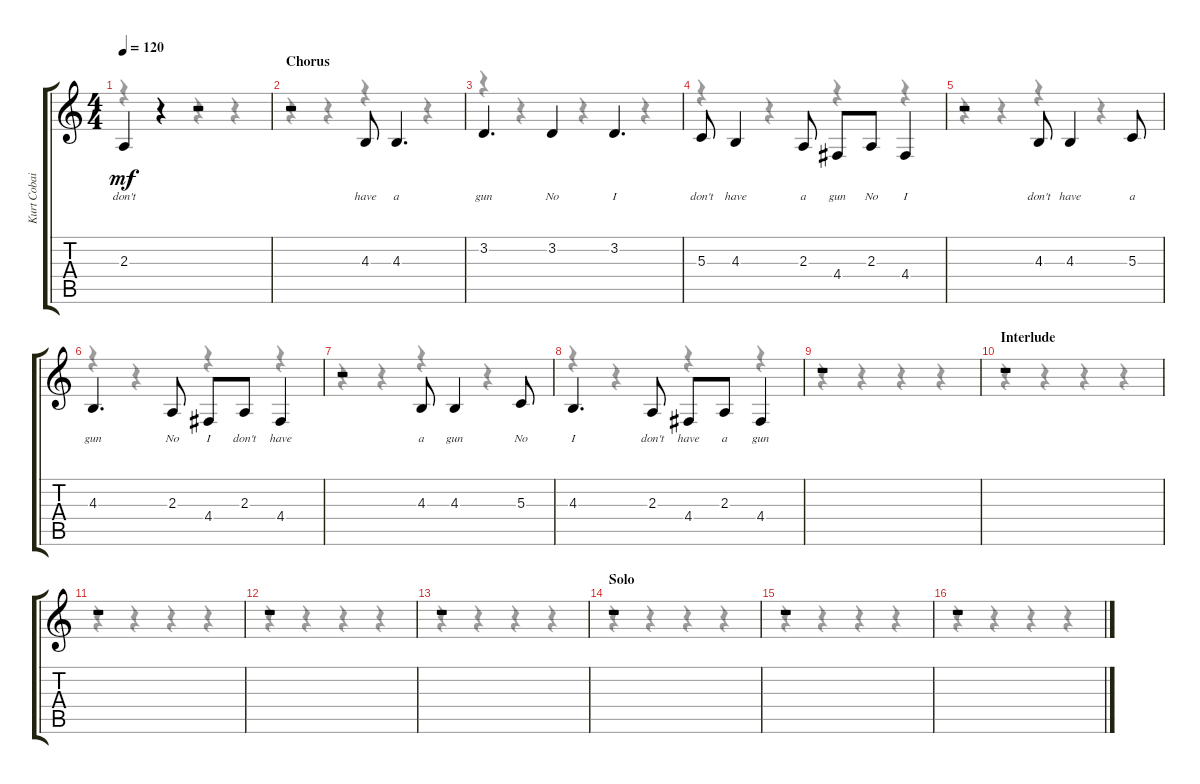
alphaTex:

\track ("Kurt Cobain (Voice)" "Kurt Cobai") {instrument cello}
\staff {score tabs}
\tuning (E4 B3 G3 D3 A2 E2) {hide}
\voice
\ts (4 4)
\tempo 120
\clef g2
\ks c
2.3{t}.4{lyrics (0 "don't") lyrics (1 "") lyrics (2 "") lyrics (3 "") lyrics (4 "") dy mf} r.4 r.2 |
\section ("" "Chorus")
r.2 4.3.8{lyrics (0 "have") lyrics (1 "") lyrics (2 "") lyrics (3 "") lyrics (4 "")} 4.3.4{d lyrics (0 "a") lyrics (1 "") lyrics (2 "") lyrics (3 "") lyrics (4 "")} |
3.2.4{d lyrics (0 "gun") lyrics (1 "") lyrics (2 "") lyrics (3 "") lyrics (4 "")} 3.2.4{lyrics (0 "No") lyrics (1 "") lyrics (2 "") lyrics (3 "") lyrics (4 "")} 3.2.4{d lyrics (0 "I") lyrics (1 "") lyrics (2 "") lyrics (3 "") lyrics (4 "")} |
5.3.8{lyrics (0 "don't") lyrics (1 "") lyrics (2 "") lyrics (3 "") lyrics (4 "")} 4.3.4{lyrics (0 "have") lyrics (1 "") lyrics (2 "") lyrics (3 "") lyrics (4 "")} 2.3.8{lyrics (0 "a") lyrics (1 "") lyrics (2 "") lyrics (3 "") lyrics (4 "")} 4.4.8{lyrics (0 "gun") lyrics (1 "") lyrics (2 "") lyrics (3 "") lyrics (4 "")} 2.3.8{lyrics (0 "No") lyrics (1 "") lyrics (2 "") lyrics (3 "") lyrics (4 "")} 4.4.4{lyrics (0 "I") lyrics (1 "") lyrics (2 "") lyrics (3 "") lyrics (4 "")} |
r.2 4.3.8{lyrics (0 "don't") lyrics (1 "") lyrics (2 "") lyrics (3 "") lyrics (4 "")} 4.3.4{lyrics (0 "have") lyrics (1 "") lyrics (2 "") lyrics (3 "") lyrics (4 "")} 5.3.8{lyrics (0 "a") lyrics (1 "") lyrics (2 "") lyrics (3 "") lyrics (4 "")} |
4.3.4{d lyrics (0 "gun") lyrics (1 "") lyrics (2 "") lyrics (3 "") lyrics (4 "")} 2.3.8{lyrics (0 "No") lyrics (1 "") lyrics (2 "") lyrics (3 "") lyrics (4 "")} 4.4.8{lyrics (0 "I") lyrics (1 "") lyrics (2 "") lyrics (3 "") lyrics (4 "")} 2.3.8{lyrics (0 "don't") lyrics (1 "") lyrics (2 "") lyrics (3 "") lyrics (4 "")} 4.4.4{lyrics (0 "have") lyrics (1 "") lyrics (2 "") lyrics (3 "") lyrics (4 "")} |
r.2 4.3.8{lyrics (0 "a") lyrics (1 "") lyrics (2 "") lyrics (3 "") lyrics (4 "")} 4.3.4{lyrics (0 "gun") lyrics (1 "") lyrics (2 "") lyrics (3 "") lyrics (4 "")} 5.3.8{lyrics (0 "No") lyrics (1 "") lyrics (2 "") lyrics (3 "") lyrics (4 "")} |
4.3.4{d lyrics (0 "I") lyrics (1 "") lyrics (2 "") lyrics (3 "") lyrics (4 "")} 2.3.8{lyrics (0 "don't") lyrics (1 "") lyrics (2 "") lyrics (3 "") lyrics (4 "")} 4.4.8{lyrics (0 "have") lyrics (1 "") lyrics (2 "") lyrics (3 "") lyrics (4 "")} 2.3.8{lyrics (0 "a") lyrics (1 "") lyrics (2 "") lyrics (3 "") lyrics (4 "")} 4.4.4{lyrics (0 "gun") lyrics (1 "") lyrics (2 "") lyrics (3 "") lyrics (4 "")} |
r.1 |
\section ("" "Interlude")
r.1 |
r.1 |
r.1 |
r.1 |
\section ("" "Solo")
r.1 |
r.1 |
r.1
\voice
\clef g2
\ottava regular
\simile none
\ks c
r.4{dy f} r.4 r.4 r.4 |
r.4 r.4 r.4 r.4 |
r.4 r.4 r.4 r.4 |
r.4 r.4 r.4 r.4 |
r.4 r.4 r.4 r.4 |
r.4 r.4 r.4 r.4 |
r.4 r.4 r.4 r.4 |
r.4 r.4 r.4 r.4 |
r.4 r.4 r.4 r.4 |
r.4 r.4 r.4 r.4 |
r.4 r.4 r.4 r.4 |
r.4 r.4 r.4 r.4 |
r.4 r.4 r.4 r.4 |
r.4 r.4 r.4 r.4 |
r.4 r.4 r.4 r.4 |
r.4 r.4 r.4 r.4
